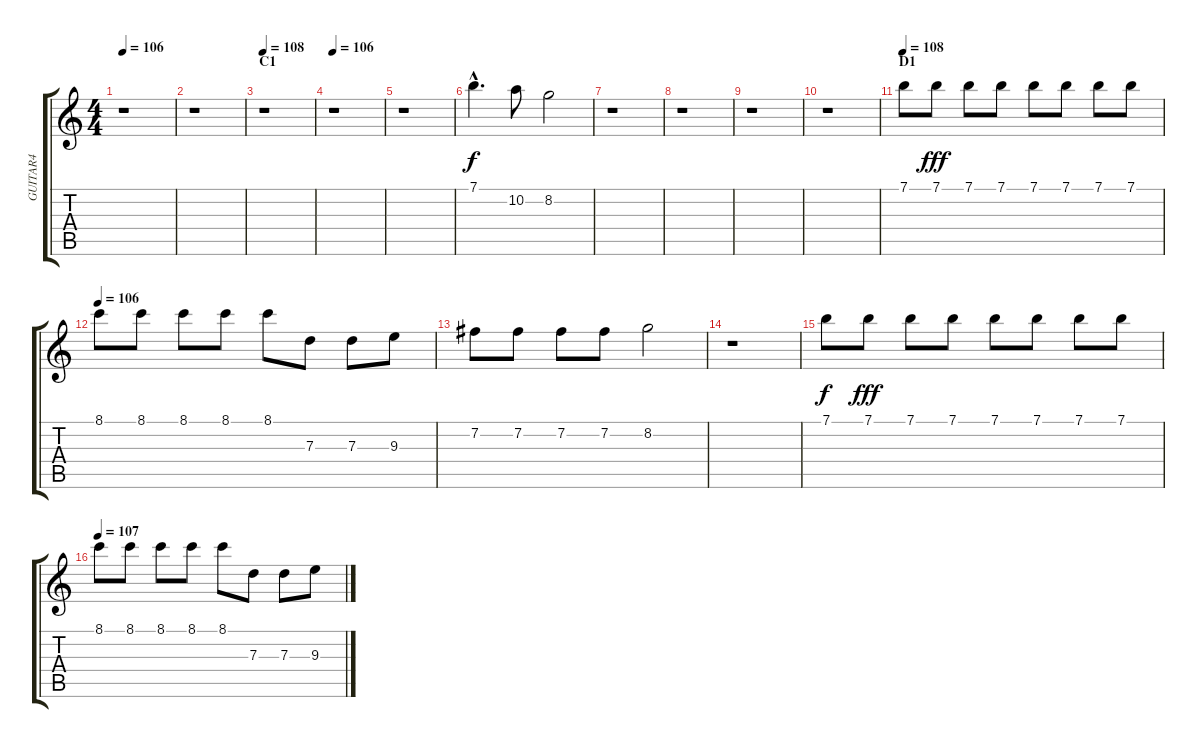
\track ("GUITAR4" "GUITAR4") {instrument acousticguitarsteel}
\staff {score tabs}
\tuning (E4 B3 G3 D3 A2 E2) {hide}
\ts (4 4)
\tempo 106
\clef g2
\ks c
r.1{dy f} |
r.1 |
\section ("" "C1")
\tempo 108
r.1 |
\tempo 106
r.1 |
r.1 |
7.1{hac}.4{d} 10.2.8 8.2.2 |
r.1 |
r.1 |
r.1 |
r.1 |
\section ("" "D1")
\tempo 108
7.1.8 7.1.8{dy fff} 7.1.8 7.1.8 7.1.8 7.1.8 7.1.8 7.1.8 |
\tempo 106
8.1.8 8.1.8 8.1.8 8.1.8 8.1.8 7.3.8 7.3.8 9.3.8 |
7.2.8 7.2.8 7.2.8 7.2.8 8.2.2 |
r.1 |
7.1.8{dy f} 7.1.8{dy fff} 7.1.8 7.1.8 7.1.8 7.1.8 7.1.8 7.1.8 |
\tempo 107
8.1.8 8.1.8 8.1.8 8.1.8 8.1.8 7.3.8 7.3.8 9.3.8
